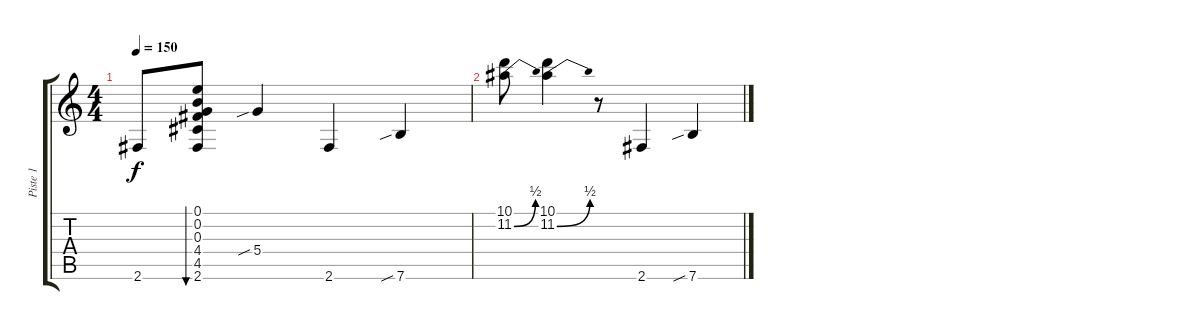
\track ("Piste 1" "Piste 1") {instrument acousticguitarsteel}
\staff {score tabs}
\tuning (E4 B3 G3 D3 A2 E2) {hide}
\ts (4 4)
\tempo 150
\clef g2
\ks c
2.6.8{dy f} (0.1 0.2 0.3 4.4 4.5 2.6).8{bu 30} 5.4{sib}.4 2.6.4 7.6{sib}.4 |
(10.1 11.2{be (bend 0 0 60 2)}).8 (10.1 11.2{be (bend 0 0 60 2)}).4 r.8 2.6.4 7.6{sib}.4
